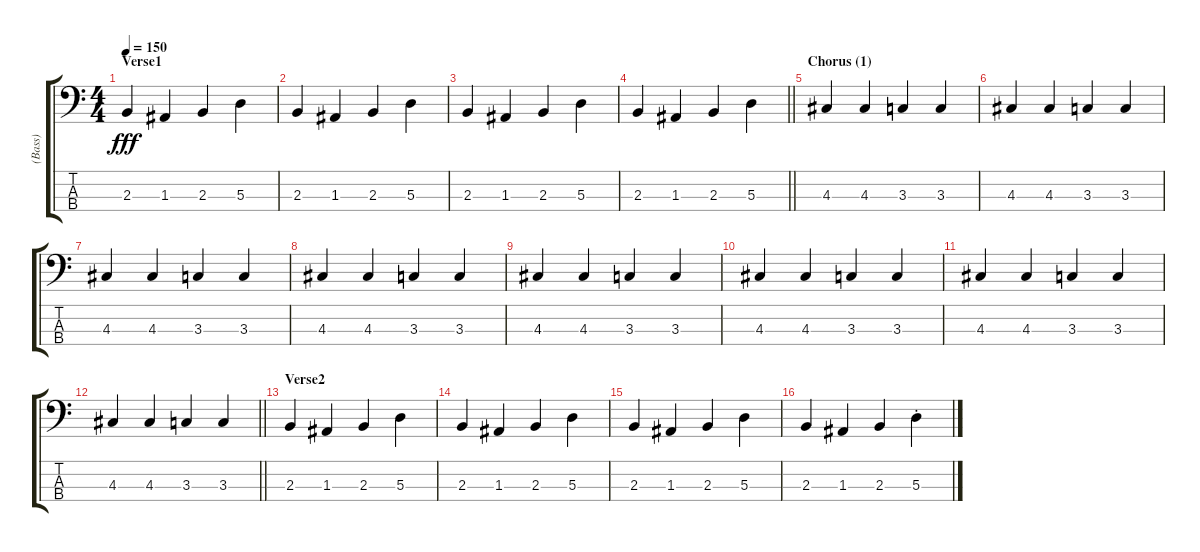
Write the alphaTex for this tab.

\track ("(Bass)" "(Bass)") {solo instrument distortionguitar}
\staff {score tabs}
\tuning (G2 D2 A1 E1) {hide}
\ts (4 4)
\section ("" "Verse1")
\tempo 150
\clef f4
\ks c
2.3.4{dy fff} 1.3.4 2.3.4 5.3.4 |
2.3.4 1.3.4 2.3.4 5.3.4 |
2.3.4 1.3.4 2.3.4 5.3.4 |
\barLineRight lightlight
2.3.4 1.3.4 2.3.4 5.3.4 |
\section ("" "Chorus (1)")
4.3.4 4.3.4 3.3.4 3.3.4 |
4.3.4 4.3.4 3.3.4 3.3.4 |
4.3.4 4.3.4 3.3.4 3.3.4 |
4.3.4 4.3.4 3.3.4 3.3.4 |
4.3.4 4.3.4 3.3.4 3.3.4 |
4.3.4 4.3.4 3.3.4 3.3.4 |
4.3.4 4.3.4 3.3.4 3.3.4 |
\barLineRight lightlight
4.3.4 4.3.4 3.3.4 3.3.4 |
\section ("" "Verse2")
2.3.4 1.3.4 2.3.4 5.3.4 |
2.3.4 1.3.4 2.3.4 5.3.4 |
2.3.4 1.3.4 2.3.4 5.3.4 |
2.3.4 1.3.4 2.3.4 5.3{st}.4
